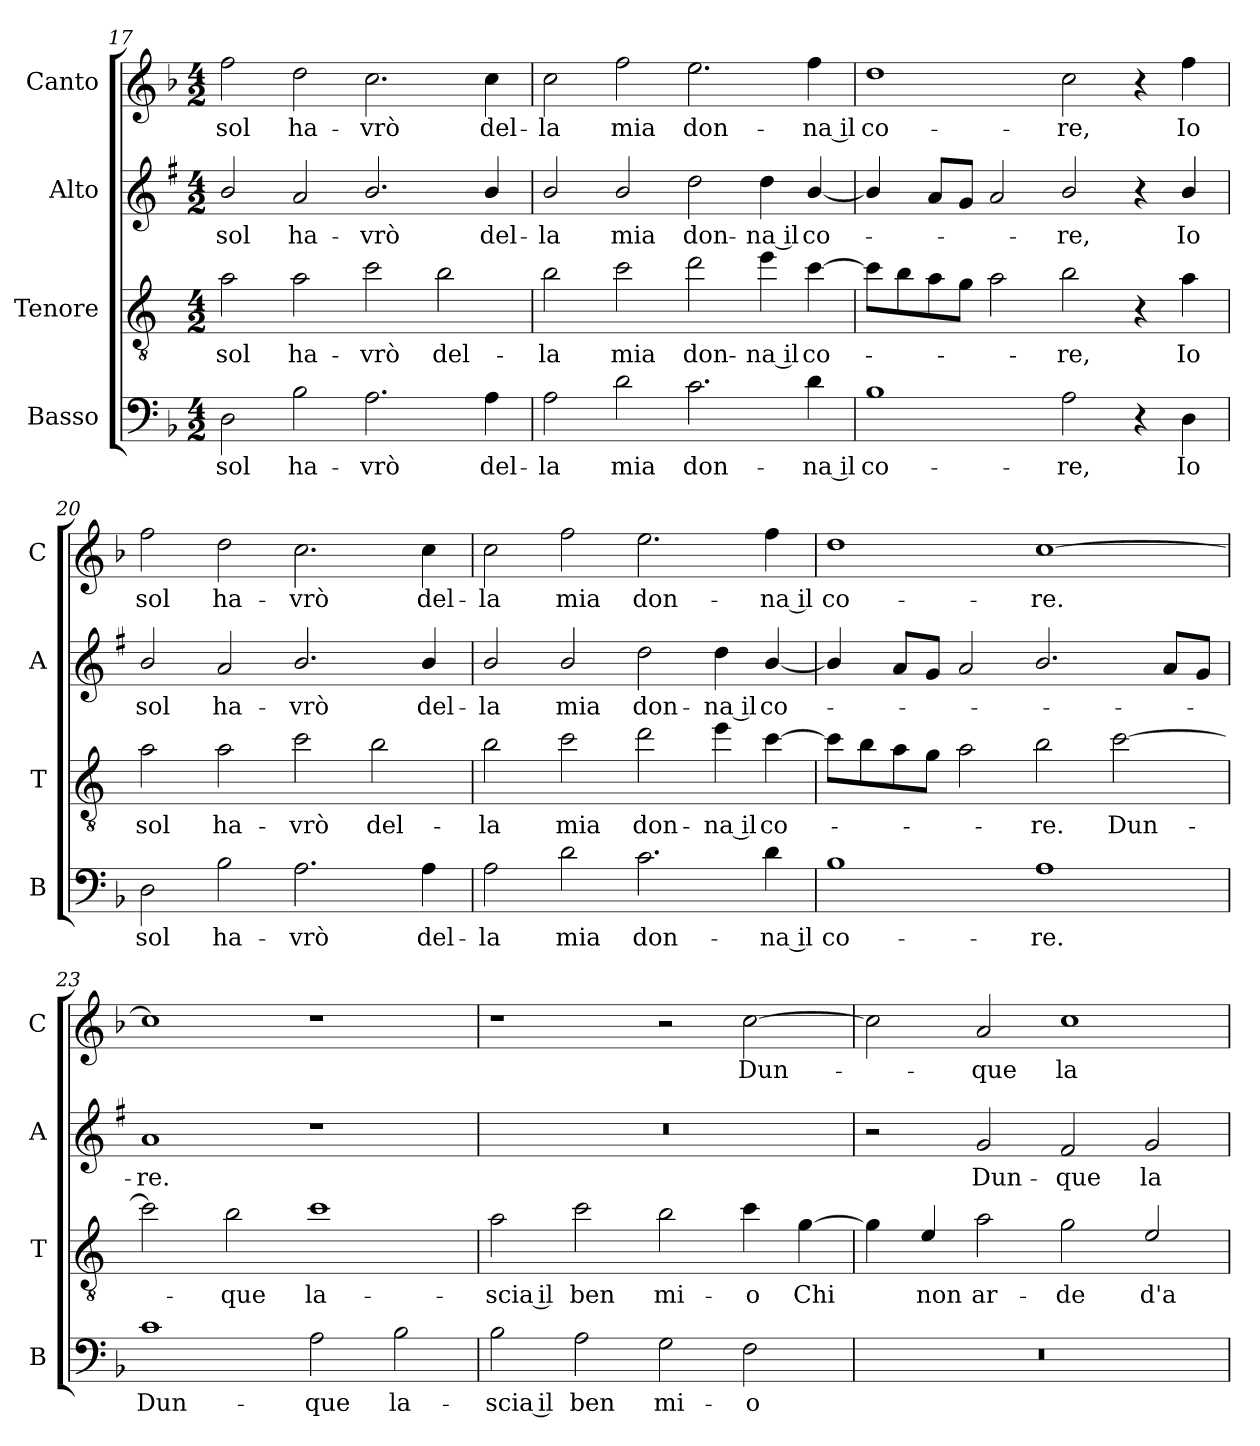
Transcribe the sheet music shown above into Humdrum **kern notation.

**kern	**text	**kern	**text	**kern	**text	**kern	**text
*part4	*part4	*part3	*part3	*part2	*part2	*part1	*part1
*staff4	*staff4	*staff3	*staff3	*staff2	*staff2	*staff1	*staff1
*I"Basso	*	*I"Tenore	*	*I"Alto	*	*I"Canto	*
*I'B	*	*I'T	*	*I'A	*	*I'C	*
*clefF4	*	*clefGv2	*	*clefG2	*	*clefG2	*
*	*	*ITrd4c7	*	*ITrd1c2	*	*	*
*k[b-]	*	*k[b-]	*	*k[b-]	*	*k[b-]	*
*F:	*	*F:	*	*F:	*	*F:	*
*M4/2	*	*M4/2	*	*M4/2	*	*M4/2	*
=17	=17	=17	=17	=17	=17	=17	=17
!	!LO:LY:b	!	!LO:LY:b	!	!LO:LY:b	!	!LO:LY:b
2D\	sol	2d\	sol	2a/	sol	2ff\	sol
!	!LO:LY:b	!	!LO:LY:b	!	!LO:LY:b	!	!LO:LY:b
2B-\	ha-	2d\	ha-	2g/	ha-	2dd\	ha-
!	!LO:LY:b	!	!LO:LY:b	!	!LO:LY:b	!	!LO:LY:b
2.A\	-vrò	2f\	-vrò	2.a/	-vrò	2.cc\	-vrò
!	!	!	!LO:LY:b	!	!	!	!
.	.	2e\	del-	.	.	.	.
!	!LO:LY:b	!	!	!	!LO:LY:b	!	!LO:LY:b
4A\	del-	.	.	4a/	del-	4cc\	del-
!!LO:LB:g=z
=18	=18	=18	=18	=18	=18	=18	=18
!	!LO:LY:b	!	!LO:LY:b	!	!LO:LY:b	!	!LO:LY:b
2A\	-la	2e\	-la	2a/	-la	2cc\	-la
!	!LO:LY:b	!	!LO:LY:b	!	!LO:LY:b	!	!LO:LY:b
2d\	mia	2f\	mia	2a/	mia	2ff\	mia
!	!LO:LY:b	!	!LO:LY:b	!	!LO:LY:b	!	!LO:LY:b
2.c\	don-	2g\	don-	2cc\	don-	2.ee\	don-
!	!	!	!LO:LY:b	!	!LO:LY:b	!	!
.	.	4a\	-na il	4cc\	-na il	.	.
!	!LO:LY:b	!	!LO:LY:b	!	!LO:LY:b	!	!LO:LY:b
4d\	-na il	[4f\	co-	[4a/	co-	4ff\	-na il
=19	=19	=19	=19	=19	=19	=19	=19
!	!LO:LY:b	!	!	!	!	!	!LO:LY:b
1B-	co-	8f\L]	.	4a/]	.	1dd	co-
.	.	8e\	.	.	.	.	.
.	.	8d\	.	8g/L	.	.	.
.	.	8c\J	.	8f/J	.	.	.
.	.	2d\	.	2g/	.	.	.
!	!LO:LY:b	!	!LO:LY:b	!	!LO:LY:b	!	!LO:LY:b
2A\	-re,	2e\	-re,	2a/	-re,	2cc\	-re,
4r	.	4r	.	4r	.	4r	.
!	!LO:LY:b	!	!LO:LY:b	!	!LO:LY:b	!	!LO:LY:b
4D\	Io	4d\	Io	4a/	Io	4ff\	Io
=20	=20	=20	=20	=20	=20	=20	=20
!	!LO:LY:b	!	!LO:LY:b	!	!LO:LY:b	!	!LO:LY:b
2D\	sol	2d\	sol	2a/	sol	2ff\	sol
!	!LO:LY:b	!	!LO:LY:b	!	!LO:LY:b	!	!LO:LY:b
2B-\	ha-	2d\	ha-	2g/	ha-	2dd\	ha-
!	!LO:LY:b	!	!LO:LY:b	!	!LO:LY:b	!	!LO:LY:b
2.A\	-vrò	2f\	-vrò	2.a/	-vrò	2.cc\	-vrò
!	!	!	!LO:LY:b	!	!	!	!
.	.	2e\	del-	.	.	.	.
!	!LO:LY:b	!	!	!	!LO:LY:b	!	!LO:LY:b
4A\	del-	.	.	4a/	del-	4cc\	del-
=21	=21	=21	=21	=21	=21	=21	=21
!	!LO:LY:b	!	!LO:LY:b	!	!LO:LY:b	!	!LO:LY:b
2A\	-la	2e\	-la	2a/	-la	2cc\	-la
!	!LO:LY:b	!	!LO:LY:b	!	!LO:LY:b	!	!LO:LY:b
2d\	mia	2f\	mia	2a/	mia	2ff\	mia
!	!LO:LY:b	!	!LO:LY:b	!	!LO:LY:b	!	!LO:LY:b
2.c\	don-	2g\	don-	2cc\	don-	2.ee\	don-
!	!	!	!LO:LY:b	!	!LO:LY:b	!	!
.	.	4a\	-na il	4cc\	-na il	.	.
!	!LO:LY:b	!	!LO:LY:b	!	!LO:LY:b	!	!LO:LY:b
4d\	-na il	[4f\	co-	[4a/	co-	4ff\	-na il
!!LO:LB:g=z
=22	=22	=22	=22	=22	=22	=22	=22
!	!LO:LY:b	!	!	!	!	!	!LO:LY:b
1B-	co-	8f\L]	.	4a/]	.	1dd	co-
.	.	8e\	.	.	.	.	.
.	.	8d\	.	8g/L	.	.	.
.	.	8c\J	.	8f/J	.	.	.
.	.	2d\	.	2g/	.	.	.
!	!LO:LY:b	!	!LO:LY:b	!	!	!	!LO:LY:b
1A	-re.	2e\	-re.	2.a/	.	[1cc	-re.
!	!	!	!LO:LY:b	!	!	!	!
.	.	[2f\	Dun-	.	.	.	.
.	.	.	.	8g/L	.	.	.
.	.	.	.	8f/J	.	.	.
=23	=23	=23	=23	=23	=23	=23	=23
!	!LO:LY:b	!	!	!	!LO:LY:b	!	!
1c	Dun-	2f\]	.	1g	-re.	1cc]	.
!	!	!	!LO:LY:b	!	!	!	!
.	.	2e\	-que	.	.	.	.
!	!LO:LY:b	!	!LO:LY:b	!	!	!	!
2A\	-que	1f	la-	1r	.	1r	.
!	!LO:LY:b	!	!	!	!	!	!
2B-\	la-	.	.	.	.	.	.
=24	=24	=24	=24	=24	=24	=24	=24
!	!LO:LY:b	!	!LO:LY:b	!	!	!	!
2B-\	-scia il	2d\	-scia il	0r	.	1r	.
!	!LO:LY:b	!	!LO:LY:b	!	!	!	!
2A\	ben	2f\	ben	.	.	.	.
!	!LO:LY:b	!	!LO:LY:b	!	!	!	!
2G\	mi-	2e\	mi-	.	.	2r	.
!	!LO:LY:b	!	!LO:LY:b	!	!	!	!LO:LY:b
2F\	-o	4f\	-o	.	.	[2cc\	Dun-
!	!	!	!LO:LY:b	!	!	!	!
.	.	[4c\	Chi	.	.	.	.
=25	=25	=25	=25	=25	=25	=25	=25
0r	.	4c\]	.	2r	.	2cc\]	.
!	!	!	!LO:LY:b	!	!	!	!
.	.	4A/	non	.	.	.	.
!	!	!	!LO:LY:b	!	!LO:LY:b	!	!LO:LY:b
.	.	2d\	ar-	2f/	Dun-	2a/	-que
!	!	!	!LO:LY:b	!	!LO:LY:b	!	!LO:LY:b
.	.	2c\	-de	2e/	-que	1cc	la-
!	!	!	!LO:LY:b	!	!LO:LY:b	!	!
.	.	2A/	d'a-	2f/	la-	.	.
=	=	=	=	=	=	=	=
*-	*-	*-	*-	*-	*-	*-	*-
